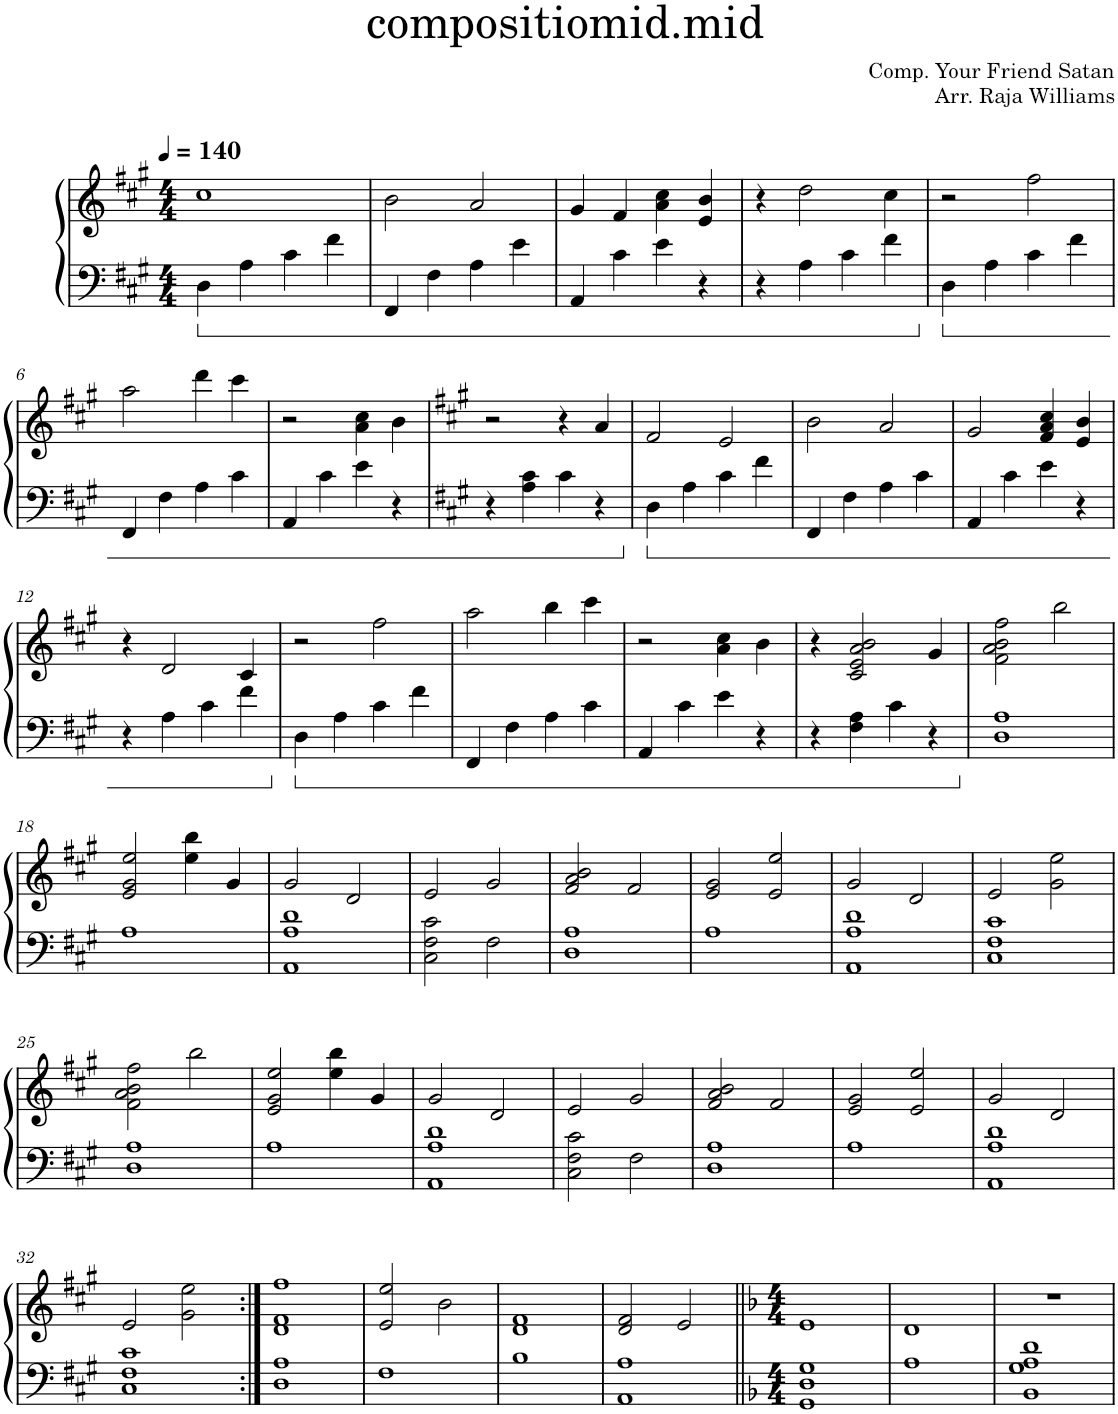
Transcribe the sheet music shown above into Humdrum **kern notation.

**kern	**kern
*part1	*part1
*staff2	*staff1
*I"Piano	*
*I'Pno.	*
*clefF4	*clefG2
*k[f#c#g#]	*k[f#c#g#]
*M4/4	*M4/4
*MM140	*MM140
=1	=1
4D\	1cc#
4A\	.
4c#\	.
4f#\	.
=2	=2
4FF#/	2b\
4F#\	.
4A\	2a/
4e\	.
=3	=3
4AA/	4g#/
4c#\	4f#/
4e\	4a\ 4cc#\
4r	4e/ 4b/
=4	=4
4r	4r
4A\	2dd\
4c#\	.
4f#\	4cc#\
=5	=5
4D\	2r
4A\	.
4c#\	2ff#\
4f#\	.
!!LO:LB:g=z
=6	=6
4FF#/	2aa\
4F#\	.
4A\	4ddd\
4c#\	4ccc#\
=7	=7
4AA/	2r
4c#\	.
4e\	4a\ 4cc#\
4r	4b\
=8	=8
*k[f#c#g#]	*k[f#c#g#]
4r	2r
4A\ 4c#\	.
4c#\	4r
4r	4a/
=9	=9
4D\	2f#/
4A\	.
4c#\	2e/
4f#\	.
=10	=10
4FF#/	2b\
4F#\	.
4A\	2a/
4c#\	.
=11	=11
4AA/	2g#/
4c#\	.
4e\	4f#/ 4a/ 4cc#/
4r	4e/ 4b/
!!LO:LB:g=z
=12	=12
4r	4r
4A\	2d/
4c#\	.
4f#\	4c#/
=13	=13
4D\	2r
4A\	.
4c#\	2ff#\
4f#\	.
=14	=14
4FF#/	2aa\
4F#\	.
4A\	4bb\
4c#\	4ccc#\
=15	=15
4AA/	2r
4c#\	.
4e\	4a\ 4cc#\
4r	4b\
=16	=16
4r	4r
4F#\ 4A\	2c#/ 2e/ 2a/ 2b/
4c#\	.
4r	4g#/
=17	=17
1D 1A	2f#\ 2a\ 2b\ 2ff#\
.	2bb\
!!LO:LB:g=z
=18	=18
1A	2e/ 2g#/ 2ee/
.	4ee\ 4bb\
.	4g#/
=19	=19
1AA 1A 1d	2g#/
.	2d/
=20	=20
2C#\ 2F#\ 2c#\	2e/
2F#\	2g#/
=21	=21
1D 1A	2f#/ 2a/ 2b/
.	2f#/
=22	=22
1A	2e/ 2g#/
.	2e/ 2ee/
=23	=23
1AA 1A 1d	2g#/
.	2d/
=24	=24
1C# 1F# 1c#	2e/
.	2g#\ 2ee\
!!LO:LB:g=z
=25	=25
1D 1A	2f#\ 2a\ 2b\ 2ff#\
.	2bb\
=26	=26
1A	2e/ 2g#/ 2ee/
.	4ee\ 4bb\
.	4g#/
=27	=27
1AA 1A 1d	2g#/
.	2d/
=28	=28
2C#\ 2F#\ 2c#\	2e/
2F#\	2g#/
=29	=29
1D 1A	2f#/ 2a/ 2b/
.	2f#/
=30	=30
1A	2e/ 2g#/
.	2e/ 2ee/
=31	=31
1AA 1A 1d	2g#/
.	2d/
!!LO:LB:g=z
=32	=32
1C# 1F# 1c#	2e/
.	2g#\ 2ee\
=33:|!	=33:|!
1D 1A	1d 1f# 1ff#
=34	=34
1F#	2e/ 2ee/
.	2b\
=35	=35
1B	1d 1f#
=36	=36
1AA 1A	2d/ 2f#/
.	2e/
=37||	=37||
*k[b-]	*k[b-]
*M4/4	*M4/4
1GG 1D 1G	1e
=38	=38
1A	1d
=39	=39
1BB- 1G 1A 1d	1r
=	=
*-	*-
